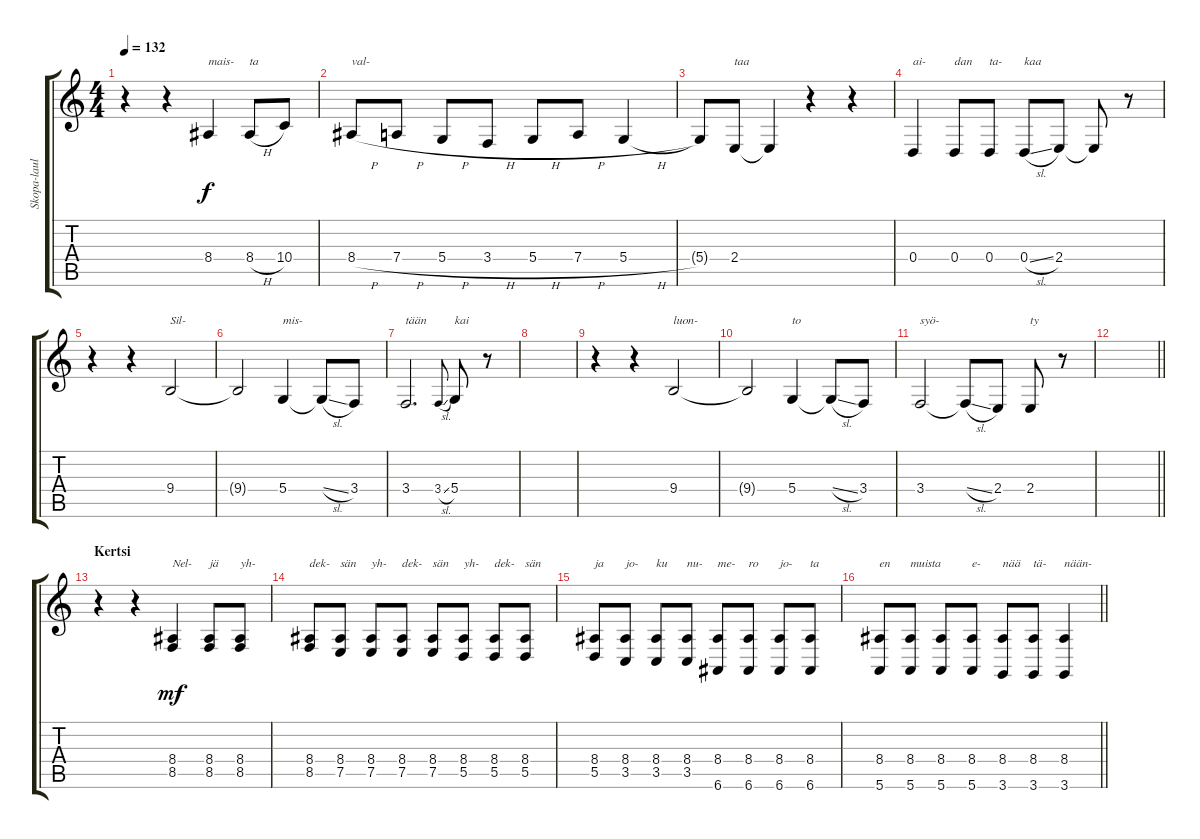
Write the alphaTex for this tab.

\track ("Skopa-laulu" "Skopa-laul") {instrument cello}
\staff {score tabs}
\tuning (E4 B3 G3 D3 A2 E2) {hide}
\ts (4 4)
\tempo 132
\clef g2
\ks c
r.4{dy f} r.4 8.4.4{txt "mais-"} 8.4{h}.8{txt "ta"} 10.4.8 |
8.4{h}.8{txt "val-"} 7.4{h}.8 5.4{h}.8 3.4{h}.8 5.4{h}.8 7.4{h}.8 5.4{h}.4 |
5.4{t}.8 2.4.8{txt "taa"} 2.4{t}.4 r.4 r.4 |
0.4.4{txt "ai-"} 0.4.8{txt "dan"} 0.4.8{txt "ta-"} 0.4{sl}.8{txt "kaa"} 2.4.8 2.4{t}.8 r.8 |
r.4 r.4 9.4.2{txt "Sil-"} |
9.4{t}.2 5.4.4{txt "mis-"} 5.4{sl t}.8 3.4.8 |
3.4.2{d txt "tään"} 3.4{sl}.8{gr onbeat} 5.4.8{txt "kai"} r.8 |
|
r.4 r.4 9.4.2{txt "luon-"} |
9.4{t}.2 5.4.4{txt "to"} 5.4{sl t}.8 3.4.8 |
3.4.2{txt "syö-"} 3.4{sl t}.8 2.4.8 2.4.8{txt "ty"} r.8 |
\barLineRight lightlight
|
\section ("" "Kertsi")
r.4 r.4 (8.4 8.5).4{txt "Nel-" dy mf} (8.4 8.5).8{txt "jä"} (8.4 8.5).8{txt "yh-"} |
(8.4 8.5).8{txt "dek-"} (8.4 7.5).8{txt "sän"} (8.4 7.5).8{txt "yh-"} (8.4 7.5).8{txt "dek-"} (8.4 7.5).8{txt "sän"} (8.4 5.5).8{txt "yh-"} (8.4 5.5).8{txt "dek-"} (8.4 5.5).8{txt "sän"} |
(8.4 5.5).8{txt "ja"} (8.4 3.5).8{txt "jo-"} (8.4 3.5).8{txt "ku"} (8.4 3.5).8{txt "nu-"} (8.4 6.6).8{txt "me-"} (8.4 6.6).8{txt "ro"} (8.4 6.6).8{txt "jo-"} (8.4 6.6).8{txt "ta"} |
\barLineRight lightlight
(8.4 5.6).8{txt "en"} (8.4 5.6).8{txt "muista"} (8.4 5.6).8 (8.4 5.6).8{txt "e-"} (8.4 3.6).8{txt "nää"} (8.4 3.6).8{txt "tä-"} (8.4 3.6).4{txt "nään-"}
